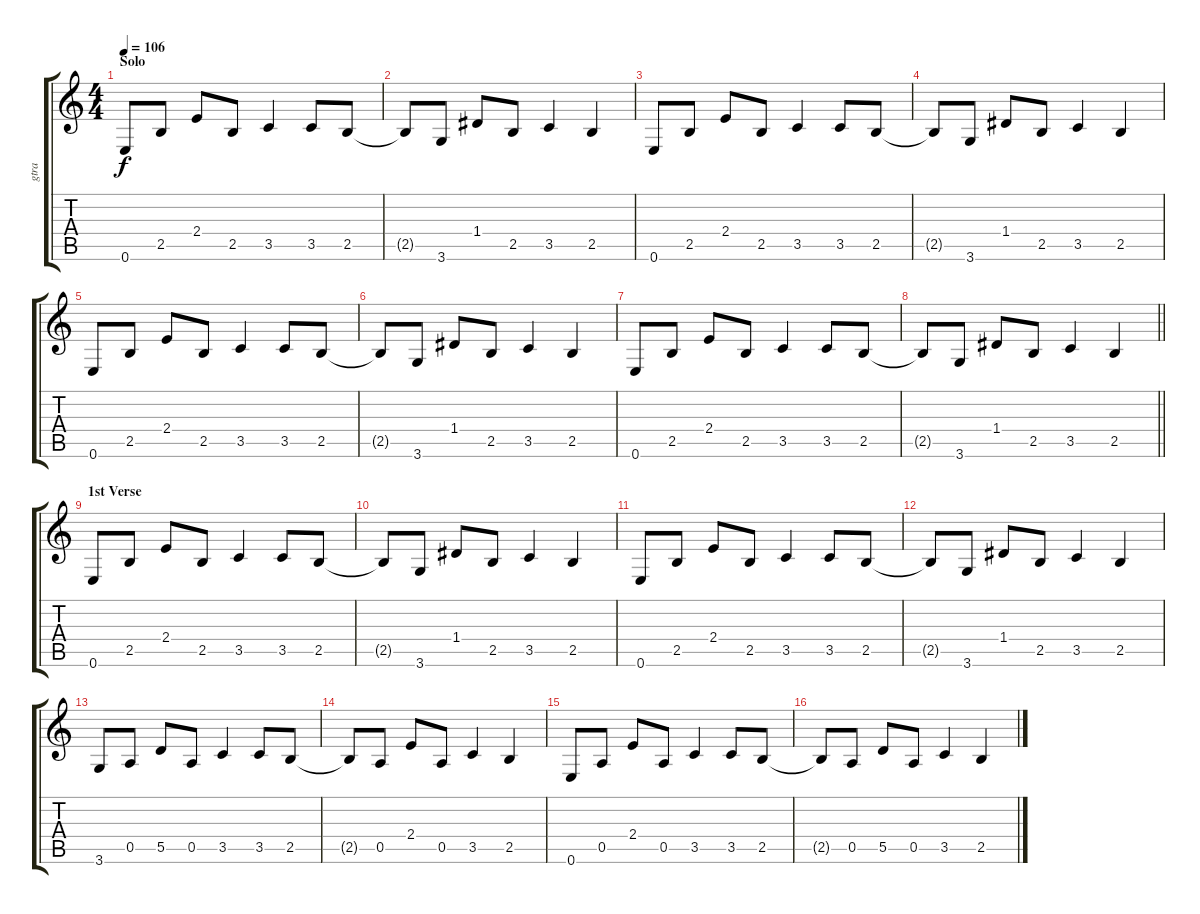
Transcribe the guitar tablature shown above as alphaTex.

\track ("gtra" "gtra") {instrument acousticguitarsteel}
\staff {score tabs}
\tuning (E4 B3 G3 D3 A2 E2) {hide}
\ts (4 4)
\section ("" "Solo")
\tempo 106
\clef g2
\ks c
0.6.8{dy f} 2.5.8 2.4.8 2.5.8 3.5.4 3.5.8 2.5.8 |
2.5{t}.8 3.6.8 1.4.8 2.5.8 3.5.4 2.5.4 |
0.6.8 2.5.8 2.4.8 2.5.8 3.5.4 3.5.8 2.5.8 |
2.5{t}.8 3.6.8 1.4.8 2.5.8 3.5.4 2.5.4 |
0.6.8 2.5.8 2.4.8 2.5.8 3.5.4 3.5.8 2.5.8 |
2.5{t}.8 3.6.8 1.4.8 2.5.8 3.5.4 2.5.4 |
0.6.8 2.5.8 2.4.8 2.5.8 3.5.4 3.5.8 2.5.8 |
\barLineRight lightlight
2.5{t}.8 3.6.8 1.4.8 2.5.8 3.5.4 2.5.4 |
\section ("" "1st Verse")
0.6.8 2.5.8 2.4.8 2.5.8 3.5.4 3.5.8 2.5.8 |
2.5{t}.8 3.6.8 1.4.8 2.5.8 3.5.4 2.5.4 |
0.6.8 2.5.8 2.4.8 2.5.8 3.5.4 3.5.8 2.5.8 |
2.5{t}.8 3.6.8 1.4.8 2.5.8 3.5.4 2.5.4 |
3.6.8 0.5.8 5.5.8 0.5.8 3.5.4 3.5.8 2.5.8 |
2.5{t}.8 0.5.8 2.4.8 0.5.8 3.5.4 2.5.4 |
0.6.8 0.5.8 2.4.8 0.5.8 3.5.4 3.5.8 2.5.8 |
2.5{t}.8 0.5.8 5.5.8 0.5.8 3.5.4 2.5.4
